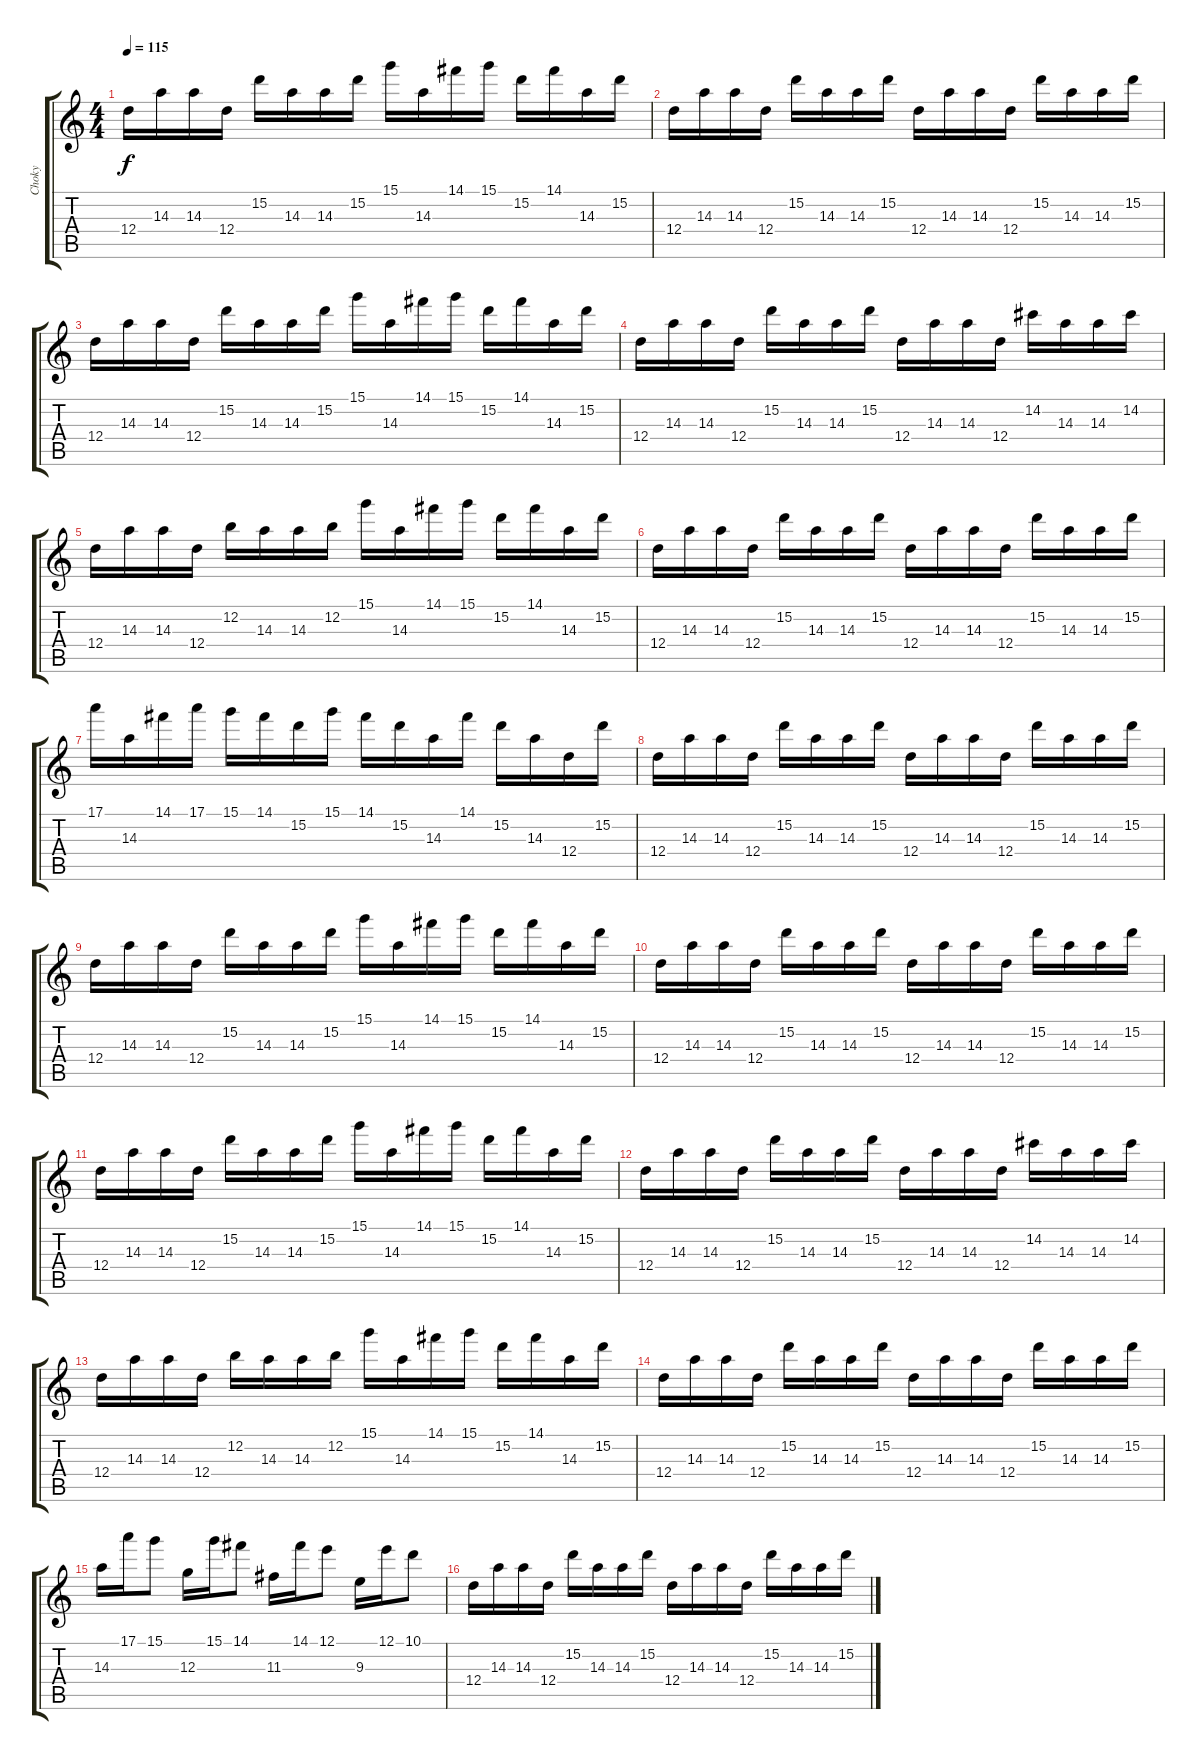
\track ("Choky" "Choky") {instrument distortionguitar}
\staff {score tabs}
\tuning (E4 B3 G3 D3 A2 E2) {hide}
\ts (4 4)
\tempo 115
\clef g2
\ks c
12.4.16{dy f} 14.3.16 14.3.16 12.4.16 15.2.16 14.3.16 14.3.16 15.2.16 15.1.16 14.3.16 14.1.16 15.1.16 15.2.16 14.1.16 14.3.16 15.2.16 |
12.4.16 14.3.16 14.3.16 12.4.16 15.2.16 14.3.16 14.3.16 15.2.16 12.4.16 14.3.16 14.3.16 12.4.16 15.2.16 14.3.16 14.3.16 15.2.16 |
12.4.16 14.3.16 14.3.16 12.4.16 15.2.16 14.3.16 14.3.16 15.2.16 15.1.16 14.3.16 14.1.16 15.1.16 15.2.16 14.1.16 14.3.16 15.2.16 |
12.4.16 14.3.16 14.3.16 12.4.16 15.2.16 14.3.16 14.3.16 15.2.16 12.4.16 14.3.16 14.3.16 12.4.16 14.2.16 14.3.16 14.3.16 14.2.16 |
12.4.16 14.3.16 14.3.16 12.4.16 12.2.16 14.3.16 14.3.16 12.2.16 15.1.16 14.3.16 14.1.16 15.1.16 15.2.16 14.1.16 14.3.16 15.2.16 |
12.4.16 14.3.16 14.3.16 12.4.16 15.2.16 14.3.16 14.3.16 15.2.16 12.4.16 14.3.16 14.3.16 12.4.16 15.2.16 14.3.16 14.3.16 15.2.16 |
17.1.16 14.3.16 14.1.16 17.1.16 15.1.16 14.1.16 15.2.16 15.1.16 14.1.16 15.2.16 14.3.16 14.1.16 15.2.16 14.3.16 12.4.16 15.2.16 |
12.4.16 14.3.16 14.3.16 12.4.16 15.2.16 14.3.16 14.3.16 15.2.16 12.4.16 14.3.16 14.3.16 12.4.16 15.2.16 14.3.16 14.3.16 15.2.16 |
12.4.16 14.3.16 14.3.16 12.4.16 15.2.16 14.3.16 14.3.16 15.2.16 15.1.16 14.3.16 14.1.16 15.1.16 15.2.16 14.1.16 14.3.16 15.2.16 |
12.4.16 14.3.16 14.3.16 12.4.16 15.2.16 14.3.16 14.3.16 15.2.16 12.4.16 14.3.16 14.3.16 12.4.16 15.2.16 14.3.16 14.3.16 15.2.16 |
12.4.16 14.3.16 14.3.16 12.4.16 15.2.16 14.3.16 14.3.16 15.2.16 15.1.16 14.3.16 14.1.16 15.1.16 15.2.16 14.1.16 14.3.16 15.2.16 |
12.4.16 14.3.16 14.3.16 12.4.16 15.2.16 14.3.16 14.3.16 15.2.16 12.4.16 14.3.16 14.3.16 12.4.16 14.2.16 14.3.16 14.3.16 14.2.16 |
12.4.16 14.3.16 14.3.16 12.4.16 12.2.16 14.3.16 14.3.16 12.2.16 15.1.16 14.3.16 14.1.16 15.1.16 15.2.16 14.1.16 14.3.16 15.2.16 |
12.4.16 14.3.16 14.3.16 12.4.16 15.2.16 14.3.16 14.3.16 15.2.16 12.4.16 14.3.16 14.3.16 12.4.16 15.2.16 14.3.16 14.3.16 15.2.16 |
14.3.16 17.1.16 15.1.8 12.3.16 15.1.16 14.1.8 11.3.16 14.1.16 12.1.8 9.3.16 12.1.16 10.1.8 |
12.4.16 14.3.16 14.3.16 12.4.16 15.2.16 14.3.16 14.3.16 15.2.16 12.4.16 14.3.16 14.3.16 12.4.16 15.2.16 14.3.16 14.3.16 15.2.16
